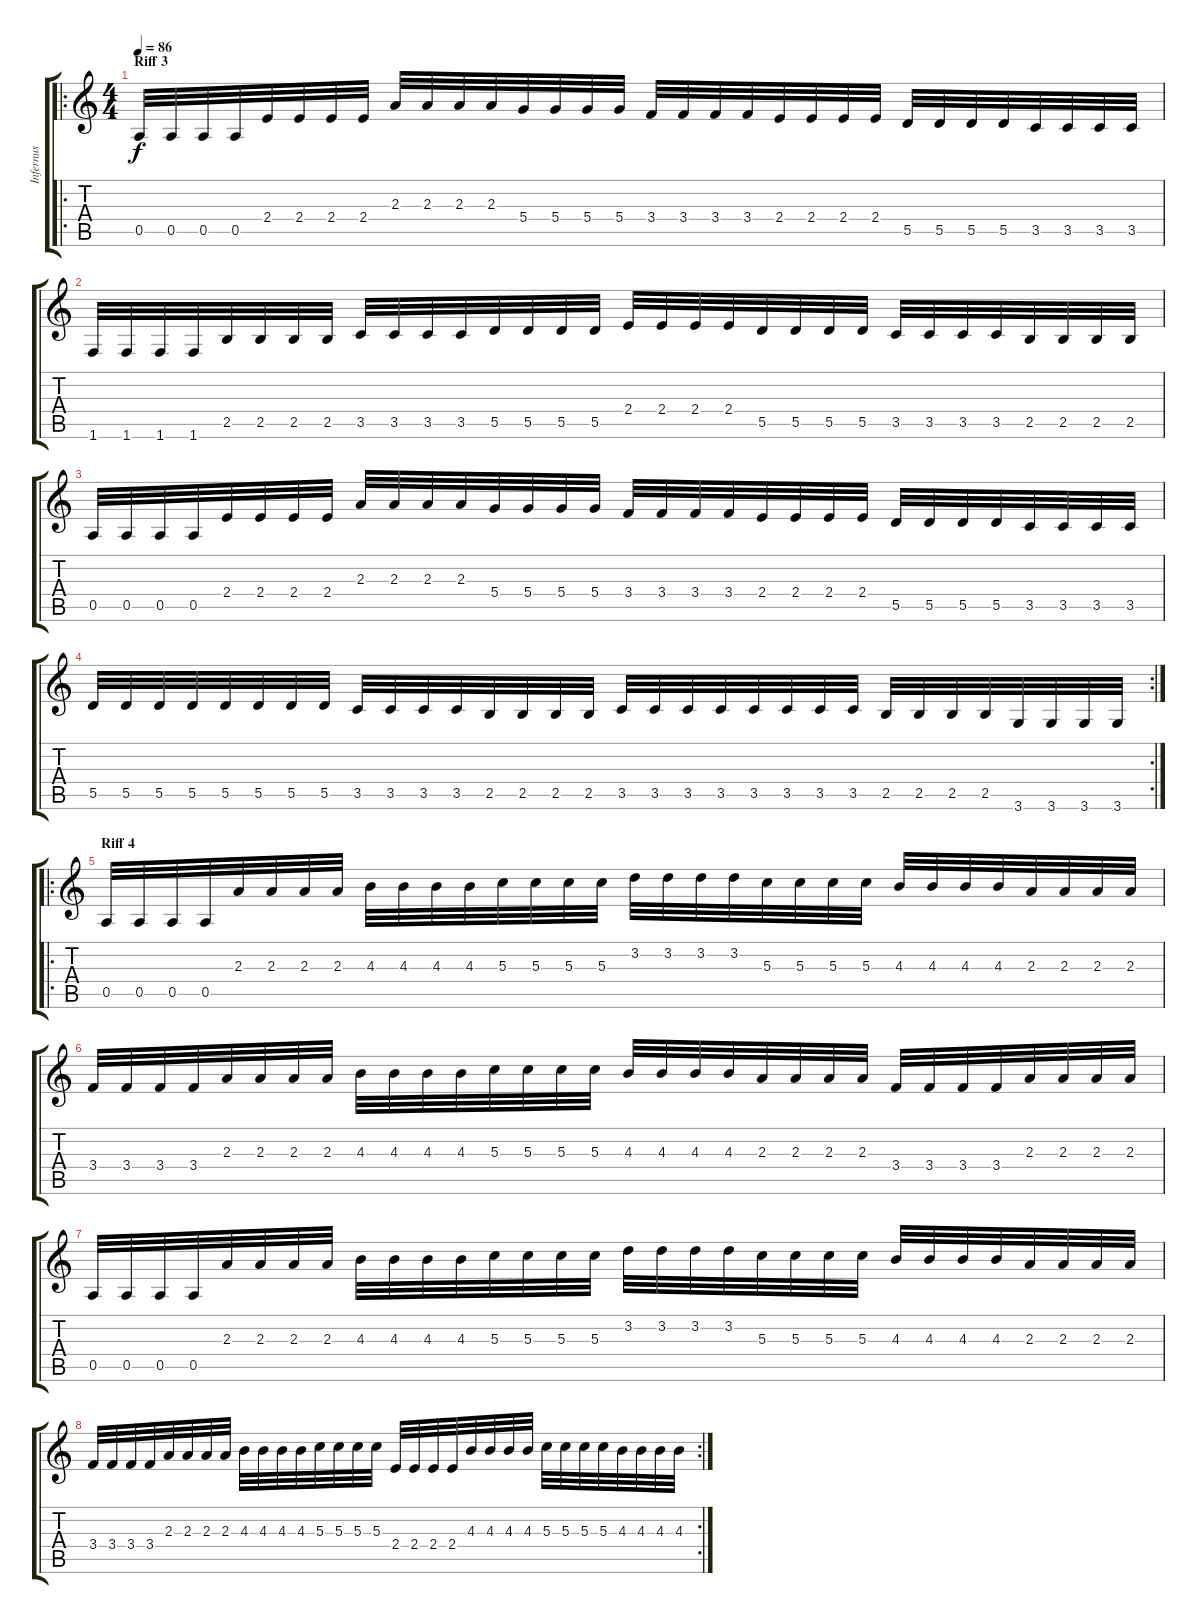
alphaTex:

\track ("Infernus" "Infernus") {instrument distortionguitar}
\staff {score tabs}
\tuning (E4 B3 G3 D3 A2 E2) {hide}
\ro
\ts (4 4)
\section ("" "Riff 3")
\tempo 86
\clef g2
\ks c
0.5.32{dy f} 0.5.32 0.5.32 0.5.32 2.4.32 2.4.32 2.4.32 2.4.32 2.3.32 2.3.32 2.3.32 2.3.32 5.4.32 5.4.32 5.4.32 5.4.32 3.4.32 3.4.32 3.4.32 3.4.32 2.4.32 2.4.32 2.4.32 2.4.32 5.5.32 5.5.32 5.5.32 5.5.32 3.5.32 3.5.32 3.5.32 3.5.32 |
1.6.32 1.6.32 1.6.32 1.6.32 2.5.32 2.5.32 2.5.32 2.5.32 3.5.32 3.5.32 3.5.32 3.5.32 5.5.32 5.5.32 5.5.32 5.5.32 2.4.32 2.4.32 2.4.32 2.4.32 5.5.32 5.5.32 5.5.32 5.5.32 3.5.32 3.5.32 3.5.32 3.5.32 2.5.32 2.5.32 2.5.32 2.5.32 |
0.5.32 0.5.32 0.5.32 0.5.32 2.4.32 2.4.32 2.4.32 2.4.32 2.3.32 2.3.32 2.3.32 2.3.32 5.4.32 5.4.32 5.4.32 5.4.32 3.4.32 3.4.32 3.4.32 3.4.32 2.4.32 2.4.32 2.4.32 2.4.32 5.5.32 5.5.32 5.5.32 5.5.32 3.5.32 3.5.32 3.5.32 3.5.32 |
\rc 2
5.5.32 5.5.32 5.5.32 5.5.32 5.5.32 5.5.32 5.5.32 5.5.32 3.5.32 3.5.32 3.5.32 3.5.32 2.5.32 2.5.32 2.5.32 2.5.32 3.5.32 3.5.32 3.5.32 3.5.32 3.5.32 3.5.32 3.5.32 3.5.32 2.5.32 2.5.32 2.5.32 2.5.32 3.6.32 3.6.32 3.6.32 3.6.32 |
\ro
\section ("" "Riff 4")
0.5.32 0.5.32 0.5.32 0.5.32 2.3.32 2.3.32 2.3.32 2.3.32 4.3.32 4.3.32 4.3.32 4.3.32 5.3.32 5.3.32 5.3.32 5.3.32 3.2.32 3.2.32 3.2.32 3.2.32 5.3.32 5.3.32 5.3.32 5.3.32 4.3.32 4.3.32 4.3.32 4.3.32 2.3.32 2.3.32 2.3.32 2.3.32 |
3.4.32 3.4.32 3.4.32 3.4.32 2.3.32 2.3.32 2.3.32 2.3.32 4.3.32 4.3.32 4.3.32 4.3.32 5.3.32 5.3.32 5.3.32 5.3.32 4.3.32 4.3.32 4.3.32 4.3.32 2.3.32 2.3.32 2.3.32 2.3.32 3.4.32 3.4.32 3.4.32 3.4.32 2.3.32 2.3.32 2.3.32 2.3.32 |
0.5.32 0.5.32 0.5.32 0.5.32 2.3.32 2.3.32 2.3.32 2.3.32 4.3.32 4.3.32 4.3.32 4.3.32 5.3.32 5.3.32 5.3.32 5.3.32 3.2.32 3.2.32 3.2.32 3.2.32 5.3.32 5.3.32 5.3.32 5.3.32 4.3.32 4.3.32 4.3.32 4.3.32 2.3.32 2.3.32 2.3.32 2.3.32 |
\rc 2
3.4.32 3.4.32 3.4.32 3.4.32 2.3.32 2.3.32 2.3.32 2.3.32 4.3.32 4.3.32 4.3.32 4.3.32 5.3.32 5.3.32 5.3.32 5.3.32 2.4.32 2.4.32 2.4.32 2.4.32 4.3.32 4.3.32 4.3.32 4.3.32 5.3.32 5.3.32 5.3.32 5.3.32 4.3.32 4.3.32 4.3.32 4.3.32
